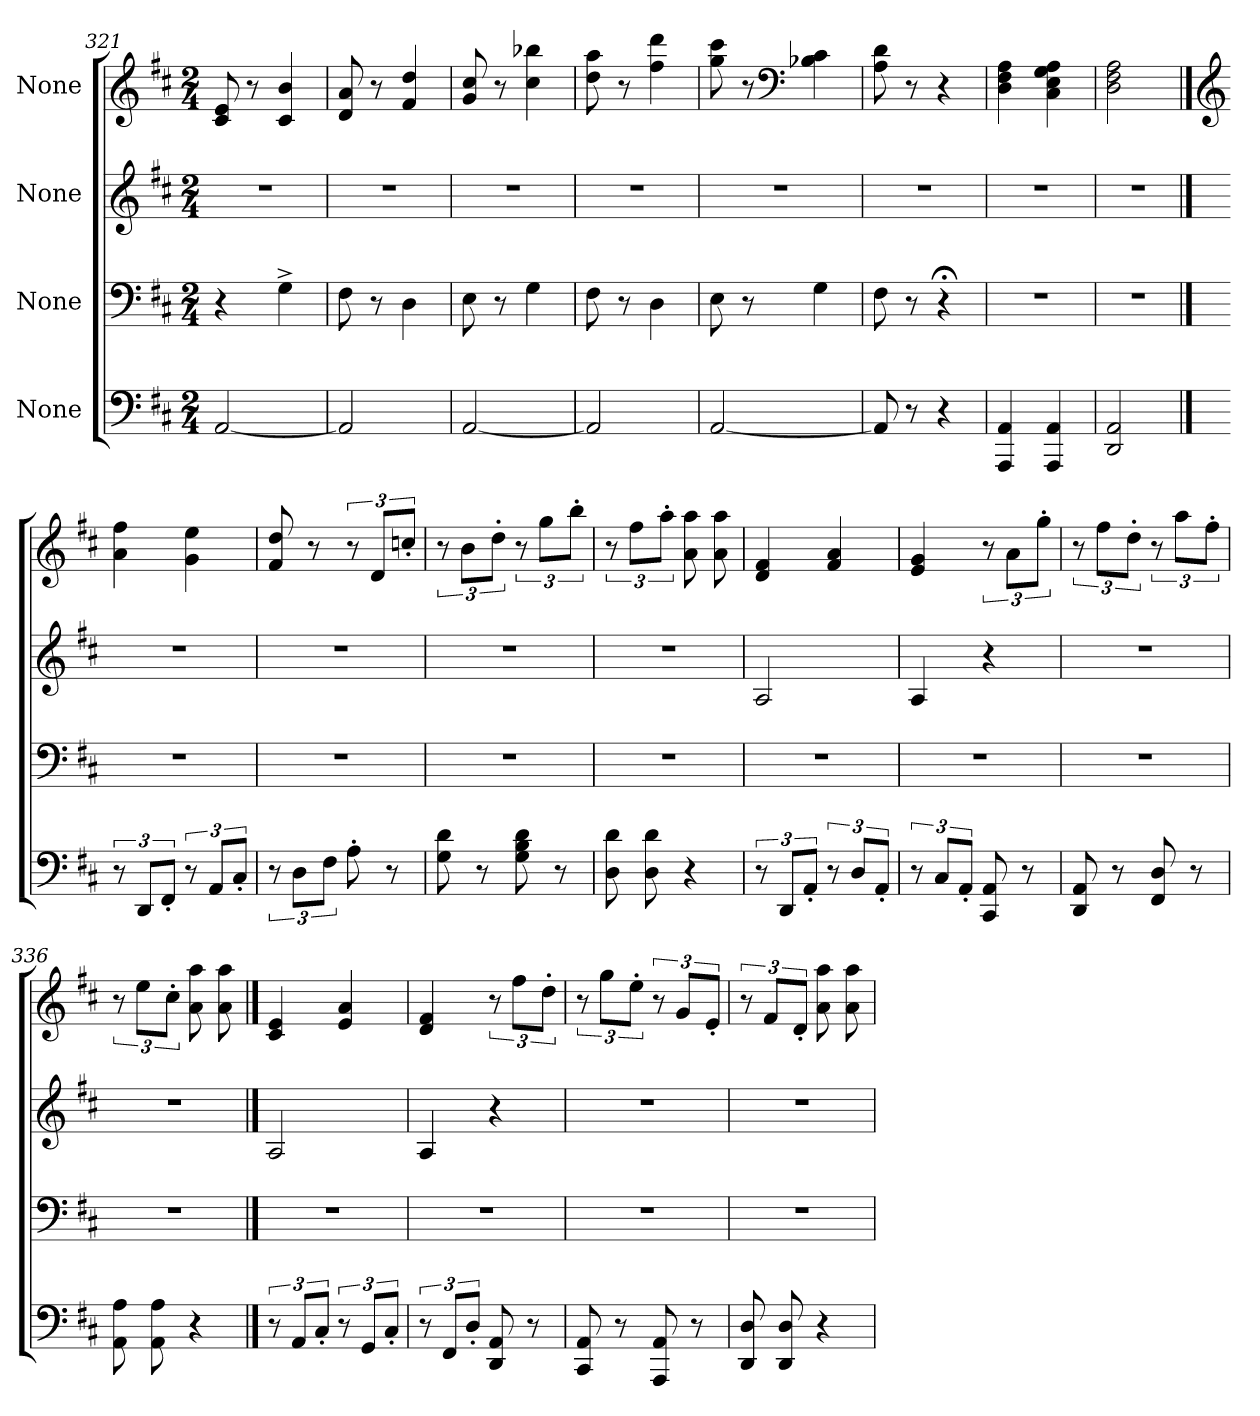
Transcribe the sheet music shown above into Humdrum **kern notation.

**kern	**kern	**kern	**kern
*part4	*part3	*part2	*part1
*staff4	*staff3	*staff2	*staff1
*I"None	*I"None	*I"None	*I"None
*clefF4	*clefF4	*clefG2	*clefG2
*k[f#c#]	*k[f#c#]	*k[f#c#]	*k[f#c#]
*M2/4	*M2/4	*M2/4	*M2/4
=321	=321	=321	=321
[2AA/	4r	2r	8c#/ 8e/
.	.	.	8r
.	4G^\	.	4c#/ 4b/
=322	=322	=322	=322
2AA/]	8F#\	2r	8d/ 8a/
.	8r	.	8r
.	4D\	.	4f#/ 4dd/
=323	=323	=323	=323
[2AA/	8E\	2r	8g/ 8cc#/
.	8r	.	8r
.	4G\	.	4cc#\ 4bb-X\
=324	=324	=324	=324
2AA/]	8F#\	2r	8dd\ 8aa\
.	8r	.	8r
.	4D\	.	4ff#\ 4ddd\
=325	=325	=325	=325
[2AA/	8E\	2r	8gg\ 8ccc#\
.	8r	.	8r
*	*	*	*clefF4
.	4G\	.	4B-X\ 4c#\
=326	=326	=326	=326
8AA/]	8F#\	2r	8A\ 8d\
8r	8r	.	8r
4r	4r;	.	4r
=327	=327	=327	=327
4AAA/ 4AA/	2r	2r	4D\ 4F#\ 4A\
4AAA/ 4AA/	.	.	4C#\ 4E\ 4G\ 4A\
=328	=328	=328	=328
2DD/ 2AA/	2r	2r	2D\ 2F#\ 2A\
==329	==329	==329	==329
*	*	*	*clefG2
12r	2r	2r	4a\ 4ff#\
12DD/L	.	.	.
12FF#'/J	.	.	.
12r	.	.	4g\ 4ee\
12AA/L	.	.	.
12C#'/J	.	.	.
=330	=330	=330	=330
12r	2r	2r	8f#/ 8dd/
12D\L	.	.	.
.	.	.	8r
12F#\J	.	.	.
8A'\	.	.	12r
.	.	.	12d/L
8r	.	.	.
.	.	.	12ccn'/J
=331	=331	=331	=331
8G\ 8d\	2r	2r	12r
.	.	.	12b\L
8r	.	.	.
.	.	.	12dd'\J
8G\ 8B\ 8d\	.	.	12r
.	.	.	12gg\L
8r	.	.	.
.	.	.	12bb'\J
=332	=332	=332	=332
8D\ 8d\	2r	2r	12r
.	.	.	12ff#\L
8D\ 8d\	.	.	.
.	.	.	12aa'\J
4r	.	.	8a\ 8aa\
.	.	.	8a\ 8aa\
=333	=333	=333	=333
12r	2r	2A/	4d/ 4f#/
12DD/L	.	.	.
12AA'/J	.	.	.
12r	.	.	4f#/ 4a/
12D/L	.	.	.
12AA'/J	.	.	.
=334	=334	=334	=334
12r	2r	4A/	4e/ 4g/
12C#/L	.	.	.
12AA'/J	.	.	.
8CC#/ 8AA/	.	4r	12r
.	.	.	12a\L
8r	.	.	.
.	.	.	12gg'\J
=335	=335	=335	=335
8DD/ 8AA/	2r	2r	12r
.	.	.	12ff#\L
8r	.	.	.
.	.	.	12dd'\J
8FF#/ 8D/	.	.	12r
.	.	.	12aa\L
8r	.	.	.
.	.	.	12ff#'\J
=336	=336	=336	=336
8AA\ 8A\	2r	2r	12r
.	.	.	12ee\L
8AA\ 8A\	.	.	.
.	.	.	12cc#'\J
4r	.	.	8a\ 8aa\
.	.	.	8a\ 8aa\
==337	==337	==337	==337
12r	2r	2A/	4c#/ 4e/
12AA/L	.	.	.
12C#'/J	.	.	.
12r	.	.	4e/ 4a/
12GG/L	.	.	.
12C#'/J	.	.	.
=338	=338	=338	=338
12r	2r	4A/	4d/ 4f#/
12FF#/L	.	.	.
12D'/J	.	.	.
8DD/ 8AA/	.	4r	12r
.	.	.	12ff#\L
8r	.	.	.
.	.	.	12dd'\J
=339	=339	=339	=339
8CC#/ 8AA/	2r	2r	12r
.	.	.	12gg\L
8r	.	.	.
.	.	.	12ee'\J
8AAA/ 8AA/	.	.	12r
.	.	.	12g/L
8r	.	.	.
.	.	.	12e'/J
=340	=340	=340	=340
8DD/ 8D/	2r	2r	12r
.	.	.	12f#/L
8DD/ 8D/	.	.	.
.	.	.	12d'/J
4r	.	.	8a\ 8aa\
.	.	.	8a\ 8aa\
=	=	=	=
*-	*-	*-	*-
